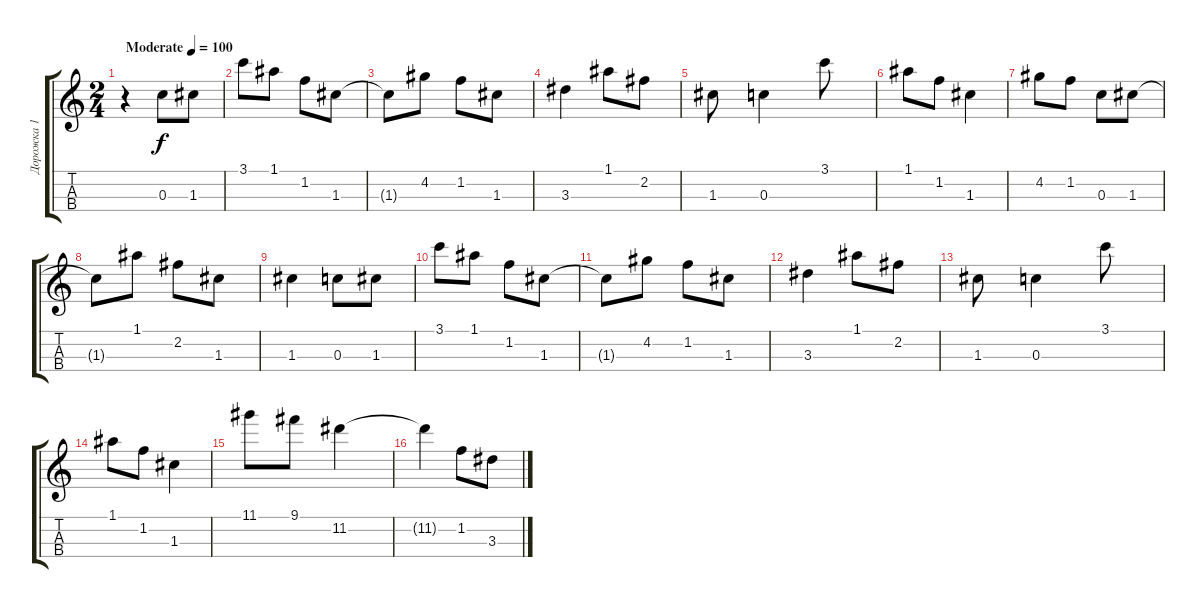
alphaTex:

\track ("Дорожка 1" "Дорожка 1") {instrument acousticguitarsteel}
\staff {score tabs}
\tuning (A4 E4 C4 G3) {hide}
\ts (2 4)
\tempo (100 "Moderate")
\clef g2
\ks c
r.4{dy f instrument acousticguitarsteel} 0.3.8 1.3.8 |
3.1.8 1.1.8 1.2.8 1.3.8 |
1.3{t}.8 4.2.8 1.2.8 1.3.8 |
3.3.4 1.1.8 2.2.8 |
1.3.8 0.3.4 3.1.8 |
1.1.8 1.2.8 1.3.4 |
4.2.8 1.2.8 0.3.8 1.3.8 |
1.3{t}.8 1.1.8 2.2.8 1.3.8 |
1.3.4 0.3.8 1.3.8 |
3.1.8 1.1.8 1.2.8 1.3.8 |
1.3{t}.8 4.2.8 1.2.8 1.3.8 |
3.3.4 1.1.8 2.2.8 |
1.3.8 0.3.4 3.1.8 |
1.1.8 1.2.8 1.3.4 |
11.1.8 9.1.8 11.2.4 |
11.2{t}.4 1.2.8 3.3.8
